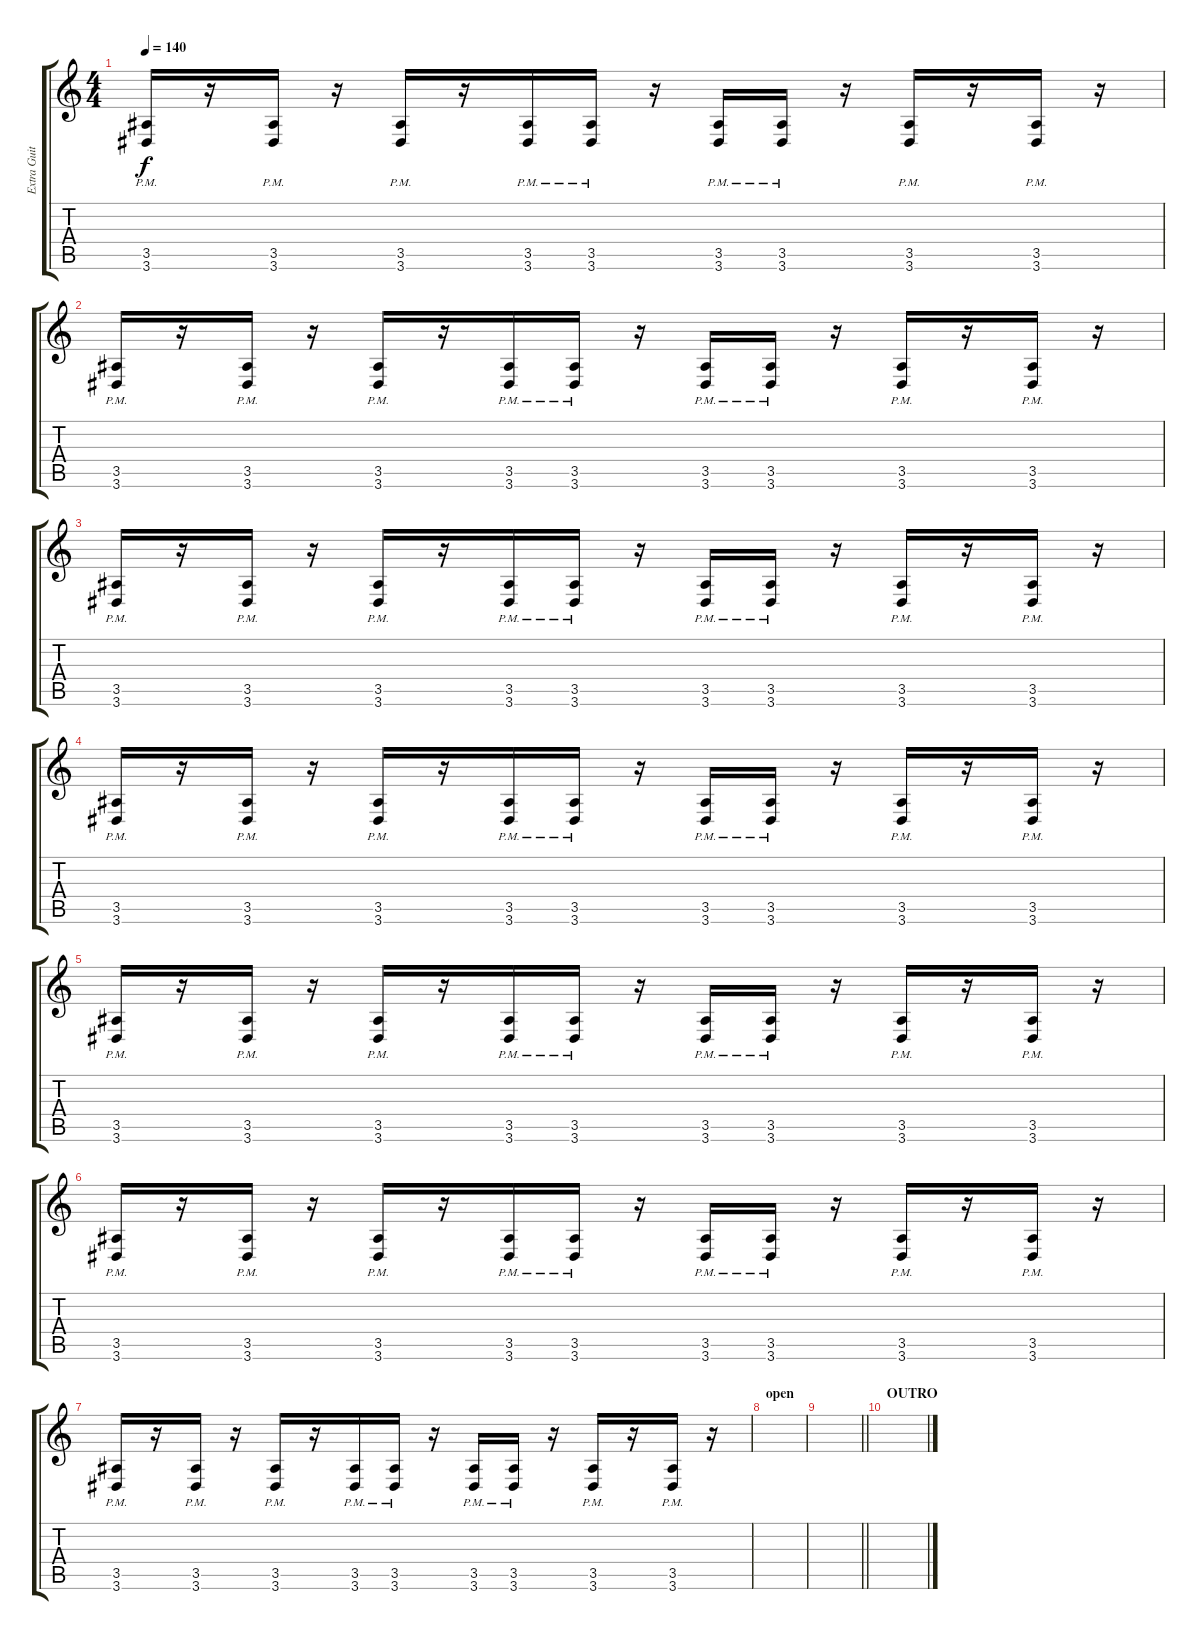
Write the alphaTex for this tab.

\track ("Extra Guitar" "Extra Guit") {instrument distortionguitar}
\staff {score tabs}
\tuning (D4 A3 F3 C3 G2 C2) {hide}
\ts (4 4)
\tempo 140
\clef g2
\ks c
(3.5{pm} 3.6{pm}).16{dy f} r.16 (3.5{pm} 3.6{pm}).16 r.16 (3.5{pm} 3.6{pm}).16 r.16 (3.5{pm} 3.6{pm}).16 (3.5{pm} 3.6{pm}).16 r.16 (3.5{pm} 3.6{pm}).16 (3.5{pm} 3.6{pm}).16 r.16 (3.5{pm} 3.6{pm}).16 r.16 (3.5{pm} 3.6{pm}).16 r.16 |
(3.5{pm} 3.6{pm}).16 r.16 (3.5{pm} 3.6{pm}).16 r.16 (3.5{pm} 3.6{pm}).16 r.16 (3.5{pm} 3.6{pm}).16 (3.5{pm} 3.6{pm}).16 r.16 (3.5{pm} 3.6{pm}).16 (3.5{pm} 3.6{pm}).16 r.16 (3.5{pm} 3.6{pm}).16 r.16 (3.5{pm} 3.6{pm}).16 r.16 |
(3.5{pm} 3.6{pm}).16 r.16 (3.5{pm} 3.6{pm}).16 r.16 (3.5{pm} 3.6{pm}).16 r.16 (3.5{pm} 3.6{pm}).16 (3.5{pm} 3.6{pm}).16 r.16 (3.5{pm} 3.6{pm}).16 (3.5{pm} 3.6{pm}).16 r.16 (3.5{pm} 3.6{pm}).16 r.16 (3.5{pm} 3.6{pm}).16 r.16 |
(3.5{pm} 3.6{pm}).16 r.16 (3.5{pm} 3.6{pm}).16 r.16 (3.5{pm} 3.6{pm}).16 r.16 (3.5{pm} 3.6{pm}).16 (3.5{pm} 3.6{pm}).16 r.16 (3.5{pm} 3.6{pm}).16 (3.5{pm} 3.6{pm}).16 r.16 (3.5{pm} 3.6{pm}).16 r.16 (3.5{pm} 3.6{pm}).16 r.16 |
(3.5{pm} 3.6{pm}).16 r.16 (3.5{pm} 3.6{pm}).16 r.16 (3.5{pm} 3.6{pm}).16 r.16 (3.5{pm} 3.6{pm}).16 (3.5{pm} 3.6{pm}).16 r.16 (3.5{pm} 3.6{pm}).16 (3.5{pm} 3.6{pm}).16 r.16 (3.5{pm} 3.6{pm}).16 r.16 (3.5{pm} 3.6{pm}).16 r.16 |
(3.5{pm} 3.6{pm}).16 r.16 (3.5{pm} 3.6{pm}).16 r.16 (3.5{pm} 3.6{pm}).16 r.16 (3.5{pm} 3.6{pm}).16 (3.5{pm} 3.6{pm}).16 r.16 (3.5{pm} 3.6{pm}).16 (3.5{pm} 3.6{pm}).16 r.16 (3.5{pm} 3.6{pm}).16 r.16 (3.5{pm} 3.6{pm}).16 r.16 |
(3.5{pm} 3.6{pm}).16 r.16 (3.5{pm} 3.6{pm}).16 r.16 (3.5{pm} 3.6{pm}).16 r.16 (3.5{pm} 3.6{pm}).16 (3.5{pm} 3.6{pm}).16 r.16 (3.5{pm} 3.6{pm}).16 (3.5{pm} 3.6{pm}).16 r.16 (3.5{pm} 3.6{pm}).16 r.16 (3.5{pm} 3.6{pm}).16 r.16 |
\section ("" "open")
|
\barLineRight lightlight
|
\section ("" "OUTRO")
